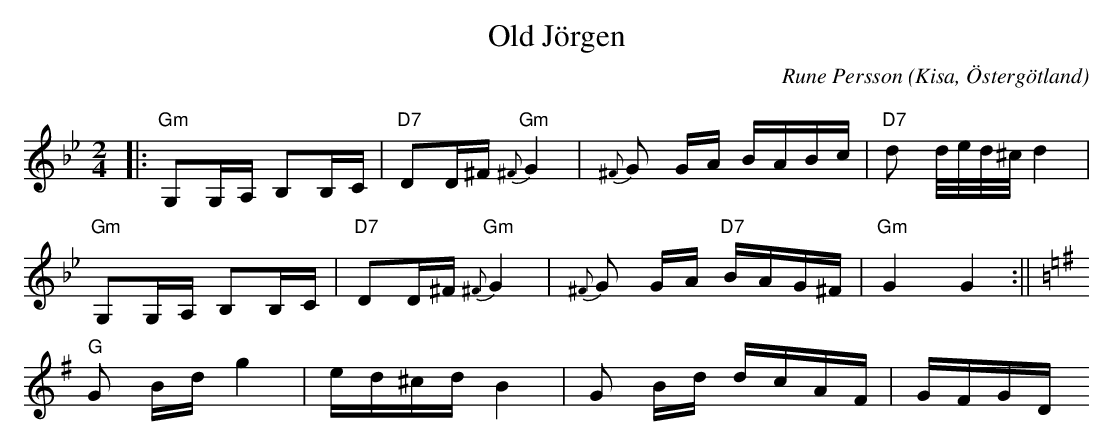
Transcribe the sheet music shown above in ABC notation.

X:1
T:Old Jörgen
C:Rune Persson
O:Kisa, Östergötland
Q:60
M:2/4
L:1/8
K:Gm
|:"Gm"G,G,/A,/ B,B,/C/|"D7"DD/^F/"Gm" {^F}G2|{^F}G G/A/ B/A/B/c/|"D7"d d/4e/4d/4^c/4 d2|
"Gm"G,G,/A,/ B,B,/C/|"D7"DD/^F/"Gm" {^F}G2|{^F}G G/A/ "D7"B/A/G/^F/|"Gm"G2 G2:||
[K:G]"G" G B/d/ g2|e/d/^c/d/ B2 | G B/d/ d/c/A/F/|G/F/G/D/
